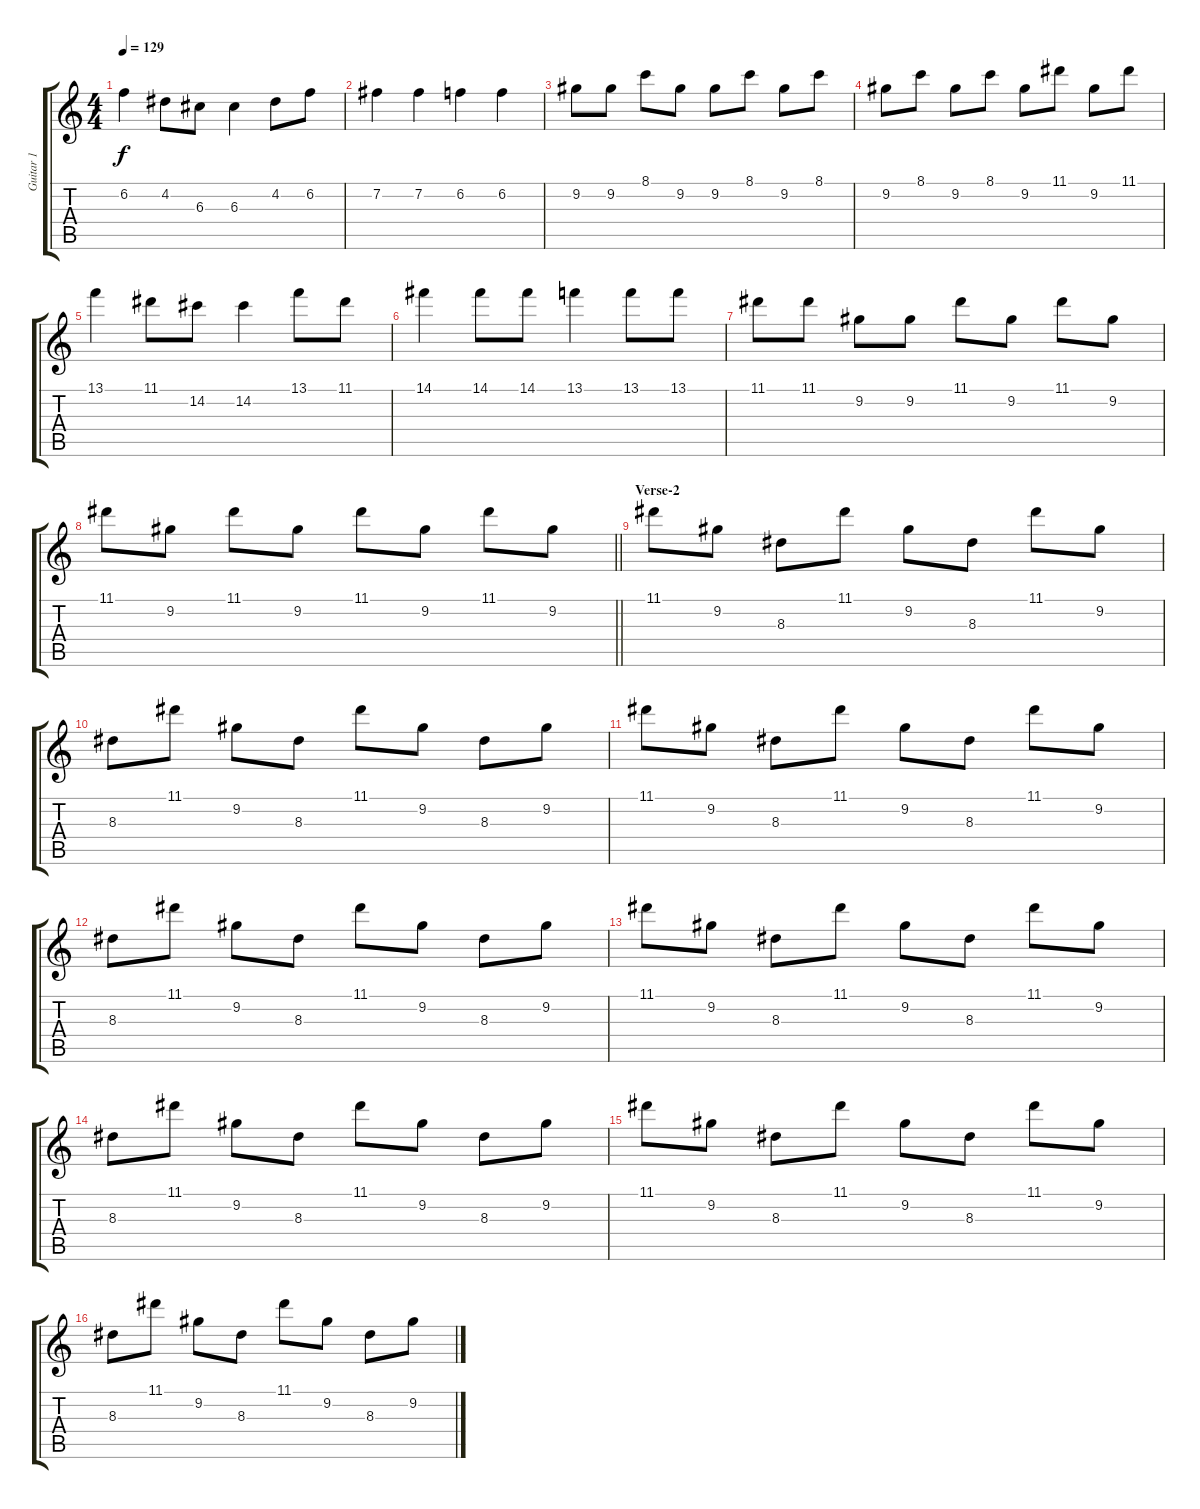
\track ("Guitar 1" "Guitar 1") {instrument electricguitarjazz}
\staff {score tabs}
\tuning (E4 B3 G3 D3 A2 E2) {hide}
\ts (4 4)
\tempo 129
\clef g2
\ks c
6.2.4{dy f} 4.2.8 6.3.8 6.3.4 4.2.8 6.2.8 |
7.2.4 7.2.4 6.2.4 6.2.4 |
9.2.8 9.2.8 8.1.8 9.2.8 9.2.8 8.1.8 9.2.8 8.1.8 |
9.2.8 8.1.8 9.2.8 8.1.8 9.2.8 11.1.8 9.2.8 11.1.8 |
13.1.4 11.1.8 14.2.8 14.2.4 13.1.8 11.1.8 |
14.1.4 14.1.8 14.1.8 13.1.4 13.1.8 13.1.8 |
11.1.8 11.1.8 9.2.8 9.2.8 11.1.8 9.2.8 11.1.8 9.2.8 |
\barLineRight lightlight
11.1.8 9.2.8 11.1.8 9.2.8 11.1.8 9.2.8 11.1.8 9.2.8 |
\section ("" "Verse-2")
11.1.8{volume 9 instrument electricguitarjazz} 9.2.8 8.3.8 11.1.8 9.2.8 8.3.8 11.1.8 9.2.8 |
8.3.8 11.1.8 9.2.8 8.3.8 11.1.8 9.2.8 8.3.8 9.2.8 |
11.1.8{volume 9} 9.2.8 8.3.8 11.1.8 9.2.8 8.3.8 11.1.8 9.2.8 |
8.3.8 11.1.8 9.2.8 8.3.8 11.1.8 9.2.8 8.3.8 9.2.8 |
11.1.8{volume 9} 9.2.8 8.3.8 11.1.8 9.2.8 8.3.8 11.1.8 9.2.8 |
8.3.8 11.1.8 9.2.8 8.3.8 11.1.8 9.2.8 8.3.8 9.2.8 |
11.1.8{volume 6 instrument electricguitarjazz} 9.2.8 8.3.8 11.1.8 9.2.8 8.3.8 11.1.8 9.2.8 |
8.3.8 11.1.8 9.2.8 8.3.8 11.1.8 9.2.8 8.3.8 9.2.8
